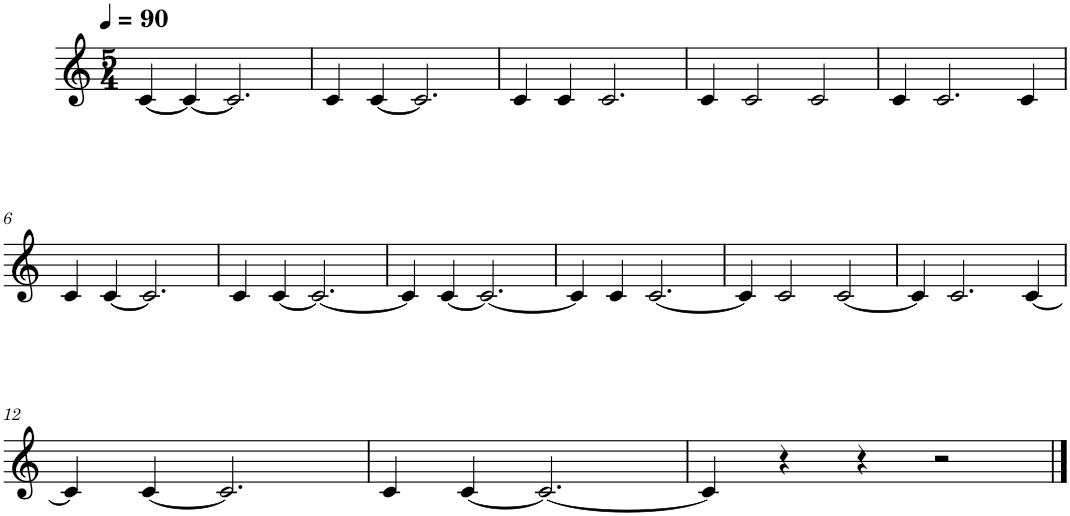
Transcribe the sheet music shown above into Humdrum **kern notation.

**kern
*part1
*staff1
*I"Piano
*I'Pno.
*clefG2
*k[]
*M5/4
*MM90
=1
[4c/
4c/_
2.c/]
=2
4c/
[4c/
2.c/]
=3
4c/
4c/
2.c/
=4
4c/
2c/
2c/
=5
4c/
2.c/
4c/
!!LO:LB:g=z
=6
4c/
[4c/
2.c/]
=7
4c/
[4c/
2.c/_
=8
4c/]
[4c/
2.c/_
=9
4c/]
4c/
[2.c/
=10
4c/]
2c/
[2c/
=11
4c/]
2.c/
[4c/
!!LO:LB:g=z
=12
4c/]
[4c/
2.c/]
=13
4c/
[4c/
2.c/_
=14
4c/]
4r
4r
2r
==
*-
